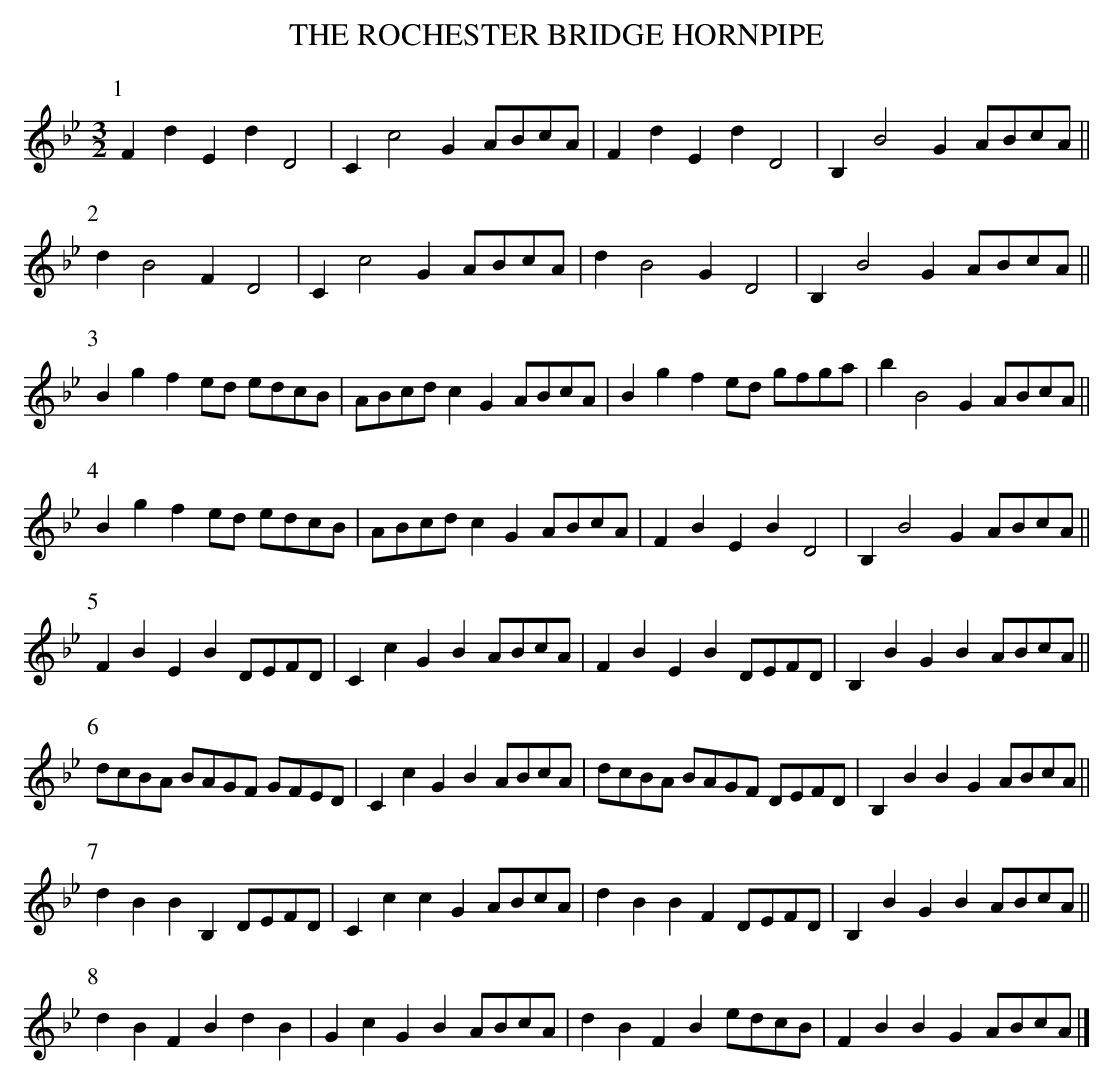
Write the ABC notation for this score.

X:1
T:THE ROCHESTER BRIDGE HORNPIPE
M:3/2
L:1/8
K:Bb
P:1
F2 d2 E2 d2 D4 | C2 c4 G2 ABcA | F2 d2 E2 d2 D4 | B,2 B4 G2 ABcA ||
P:2
d2 B4 F2 D4 | C2 c4 G2 ABcA | d2 B4 G2 D4 | B,2 B4 G2 ABcA ||
P:3
B2 g2 f2 ed edcB | ABcd c2 G2 ABcA | B2 g2 f2 ed gfga | b2 B4 G2 ABcA ||
P:4
B2 g2 f2 ed edcB | ABcd c2 G2 ABcA | F2 B2 E2 B2 D4 | B,2 B4 G2 ABcA ||
P:5
F2 B2 E2 B2 DEFD | C2 c2 G2 B2 ABcA | F2 B2 E2 B2 DEFD | B,2 B2 G2 B2 ABcA ||
P:6
dcBA BAGF GFED | C2 c2 G2 B2 ABcA | dcBA BAGF DEFD | B,2 B2 B2 G2 ABcA ||
P:7
d2 B2 B2 B,2 DEFD | C2 c2 c2 G2 ABcA | d2 B2 B2 F2 DEFD | B,2 B2 G2 B2 ABcA ||
P:8
d2 B2 F2 B2 d2 B2 | G2 c2 G2 B2 ABcA | d2 B2 F2 B2 edcB | F2 B2 B2 G2 ABcA |]
